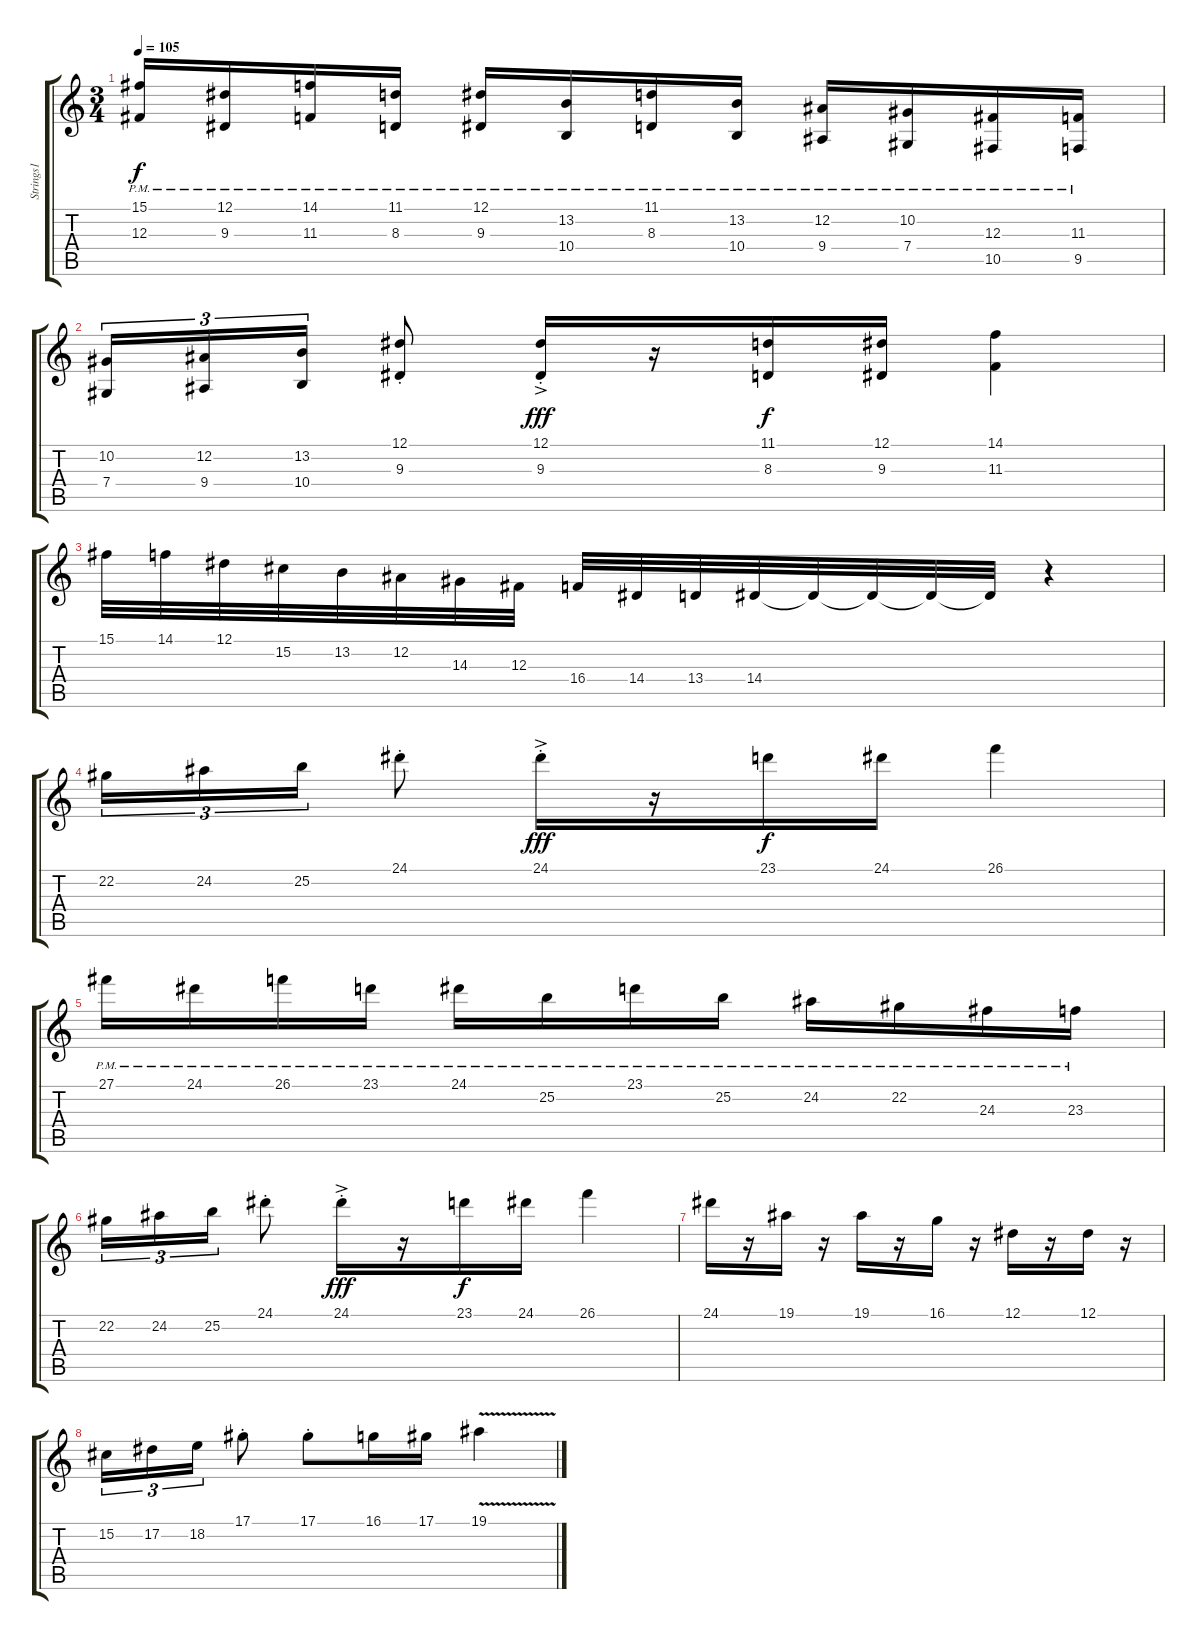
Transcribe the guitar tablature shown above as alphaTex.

\track ("Strings1" "Strings1") {instrument stringensemble2}
\staff {score tabs}
\tuning (Eb4 Bb3 Gb3 Db3 Ab2 Eb2) {hide}
\ts (3 4)
\tempo 105
\clef g2
\ks c
(15.1{pm} 12.3{pm}).16{dy f} (12.1{pm} 9.3{pm}).16 (14.1{pm} 11.3{pm}).16 (11.1{pm} 8.3{pm}).16 (12.1{pm} 9.3{pm}).16 (13.2{pm} 10.4{pm}).16 (11.1{pm} 8.3{pm}).16 (13.2{pm} 10.4{pm}).16 (12.2{pm} 9.4{pm}).16 (10.2{pm} 7.4{pm}).16 (12.3{pm} 10.5{pm}).16 (11.3{pm} 9.5{pm}).16 |
(10.2 7.4).16{tu (3 2)} (12.2 9.4).16{tu (3 2)} (13.2 10.4).16{tu (3 2)} (12.1{st} 9.3{st}).8 (12.1{ac st} 9.3{ac st}).16{dy fff} r.16 (11.1 8.3).16{dy f} (12.1 9.3).16 (14.1 11.3).4 |
15.1.32 14.1.32 12.1.32 15.2.32 13.2.32 12.2.32 14.3.32 12.3.32 16.4.32 14.4.32 13.4.32 14.4.32 14.4{t}.32 14.4{t}.32 14.4{t}.32 14.4{t}.32 r.4 |
22.2.16{tu (3 2)} 24.2.16{tu (3 2)} 25.2.16{tu (3 2)} 24.1{st}.8 24.1{ac st}.16{dy fff} r.16 23.1.16{dy f} 24.1.16 26.1.4 |
27.1{pm}.16 24.1{pm}.16 26.1{pm}.16 23.1{pm}.16 24.1{pm}.16 25.2{pm}.16 23.1{pm}.16 25.2{pm}.16 24.2{pm}.16 22.2{pm}.16 24.3{pm}.16 23.3{pm}.16 |
22.2.16{tu (3 2)} 24.2.16{tu (3 2)} 25.2.16{tu (3 2)} 24.1{st}.8 24.1{ac st}.16{dy fff} r.16 23.1.16{dy f} 24.1.16 26.1.4 |
24.1.16 r.16 19.1.16 r.16 19.1.16 r.16 16.1.16 r.16 12.1.16 r.16 12.1.16 r.16 |
15.2.16{tu (3 2)} 17.2.16{tu (3 2)} 18.2.16{tu (3 2)} 17.1{st}.8 17.1{st}.8 16.1.16 17.1.16 19.1{v}.4
